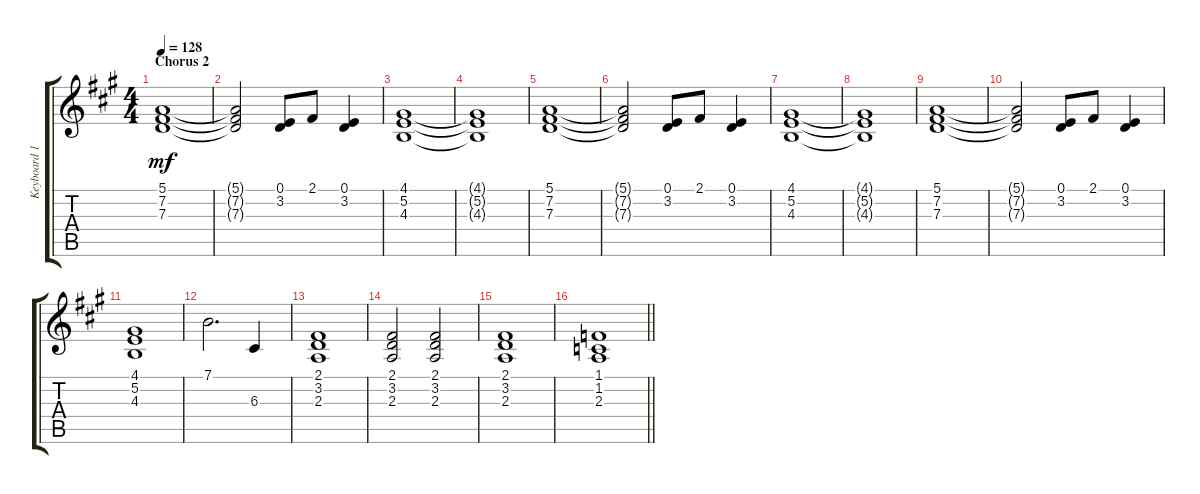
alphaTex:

\track ("Keyboard 1" "Keyboard 1") {instrument electricgrandpiano}
\staff {score tabs}
\tuning (E4 B3 G3 D3 A2 E2) {hide}
\ts (4 4)
\section ("" "Chorus 2")
\tempo 128
\clef g2
\ks f#minor
(5.1 7.2 7.3).1{dy mf} |
(5.1{t} 7.2{t} 7.3{t}).2 (0.1 3.2).8 2.1.8 (0.1 3.2).4 |
(4.1 5.2 4.3).1 |
(4.1{t} 5.2{t} 4.3{t}).1 |
(5.1 7.2 7.3).1 |
(5.1{t} 7.2{t} 7.3{t}).2 (0.1 3.2).8 2.1.8 (0.1 3.2).4 |
(4.1 5.2 4.3).1 |
(4.1{t} 5.2{t} 4.3{t}).1 |
(5.1 7.2 7.3).1 |
(5.1{t} 7.2{t} 7.3{t}).2 (0.1 3.2).8 2.1.8 (0.1 3.2).4 |
(4.1 5.2 4.3).1 |
7.1.2{d} 6.3.4 |
(2.1 3.2 2.3).1 |
(2.1 3.2 2.3).2 (2.1 3.2 2.3).2 |
(2.1 3.2 2.3).1 |
\barLineRight lightlight
(1.1 1.2 2.3).1
